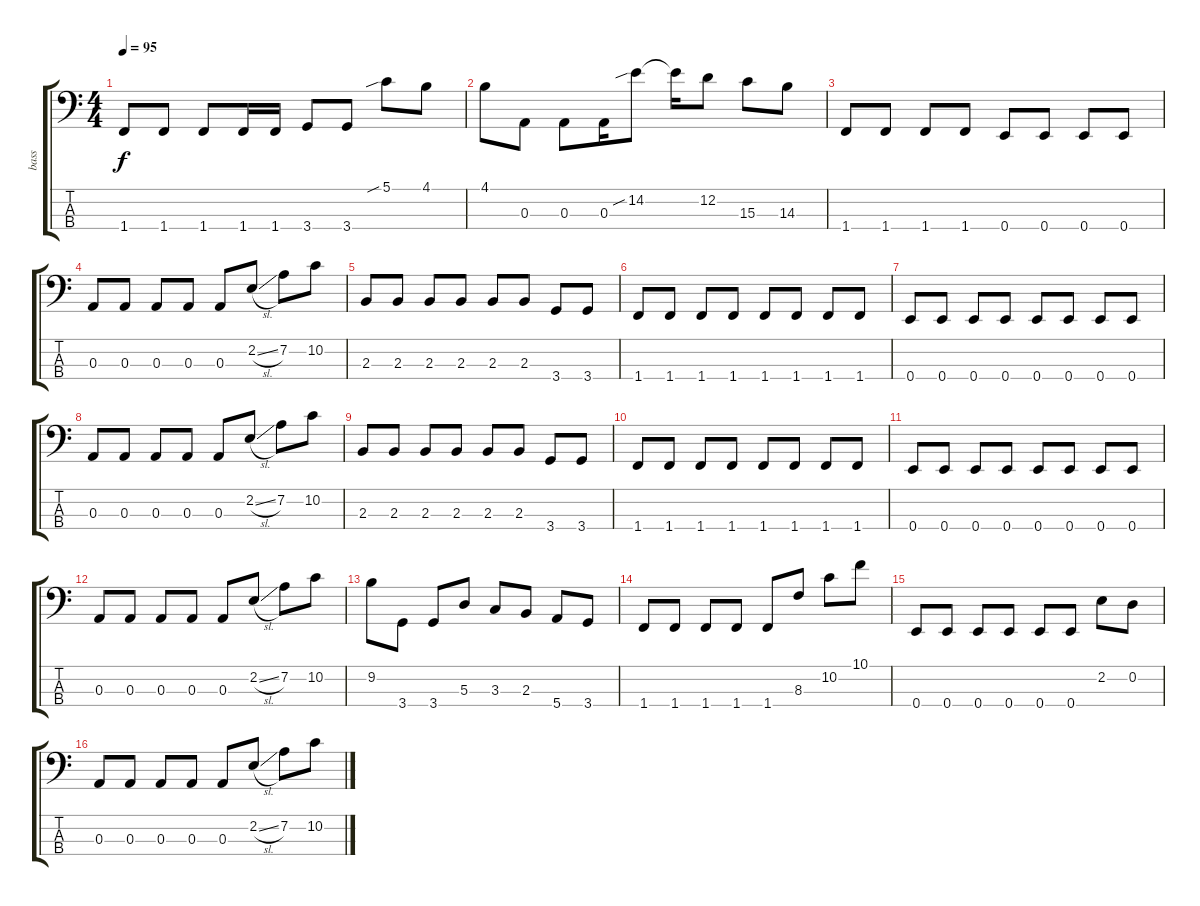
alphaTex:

\track ("bass" "bass") {instrument electricbasspick}
\staff {score tabs}
\tuning (G2 D2 A1 E1) {hide}
\ts (4 4)
\tempo 95
\clef f4
\ks c
1.4.8{dy f} 1.4.8 1.4.8 1.4.16 1.4.16 3.4.8 3.4.8 5.1{sib}.8 4.1.8 |
4.1.8 0.3.8 0.3.8 0.3.16 14.2{sib}.8 14.2{t}.16 12.2.8 15.3.8 14.3.8 |
1.4.8 1.4.8 1.4.8 1.4.8 0.4.8 0.4.8 0.4.8 0.4.8 |
0.3.8 0.3.8 0.3.8 0.3.8 0.3.8 2.2{sl}.8 7.2.8 10.2.8 |
2.3.8 2.3.8 2.3.8 2.3.8 2.3.8 2.3.8 3.4.8 3.4.8 |
1.4.8 1.4.8 1.4.8 1.4.8 1.4.8 1.4.8 1.4.8 1.4.8 |
0.4.8 0.4.8 0.4.8 0.4.8 0.4.8 0.4.8 0.4.8 0.4.8 |
0.3.8 0.3.8 0.3.8 0.3.8 0.3.8 2.2{sl}.8 7.2.8 10.2.8 |
2.3.8 2.3.8 2.3.8 2.3.8 2.3.8 2.3.8 3.4.8 3.4.8 |
1.4.8 1.4.8 1.4.8 1.4.8 1.4.8 1.4.8 1.4.8 1.4.8 |
0.4.8 0.4.8 0.4.8 0.4.8 0.4.8 0.4.8 0.4.8 0.4.8 |
0.3.8 0.3.8 0.3.8 0.3.8 0.3.8 2.2{sl}.8 7.2.8 10.2.8 |
9.2.8 3.4.8 3.4.8 5.3.8 3.3.8 2.3.8 5.4.8 3.4.8 |
1.4.8 1.4.8 1.4.8 1.4.8 1.4.8 8.3.8 10.2.8 10.1.8 |
0.4.8 0.4.8 0.4.8 0.4.8 0.4.8 0.4.8 2.2.8 0.2.8 |
0.3.8 0.3.8 0.3.8 0.3.8 0.3.8 2.2{sl}.8 7.2.8 10.2.8
